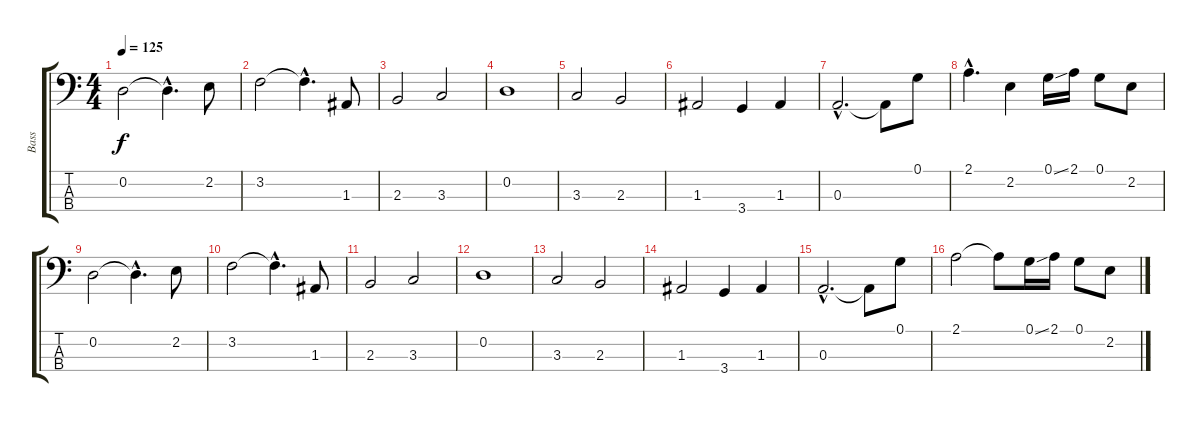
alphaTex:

\track ("Bass" "Bass") {instrument electricbasspick}
\staff {score tabs}
\tuning (G2 D2 A1 E1) {hide}
\ts (4 4)
\tempo 125
\clef f4
\ks c
0.2.2{dy f} 0.2{hac t}.4{d} 2.2.8 |
3.2.2 3.2{hac t}.4{d} 1.3.8 |
2.3.2 3.3.2 |
0.2.1 |
3.3.2 2.3.2 |
1.3.2 3.4.4 1.3.4 |
0.3{hac}.2{d} 0.3{t}.8 0.1.8 |
2.1{hac}.4{d} 2.2.4 0.1{ss}.16 2.1.16 0.1.8 2.2.8 |
0.2.2 0.2{hac t}.4{d} 2.2.8 |
3.2.2 3.2{hac t}.4{d} 1.3.8 |
2.3.2 3.3.2 |
0.2.1 |
3.3.2 2.3.2 |
1.3.2 3.4.4 1.3.4 |
0.3{hac}.2{d} 0.3{t}.8 0.1.8 |
2.1.2 2.1{t}.8 0.1{ss}.16 2.1.16 0.1.8 2.2.8
